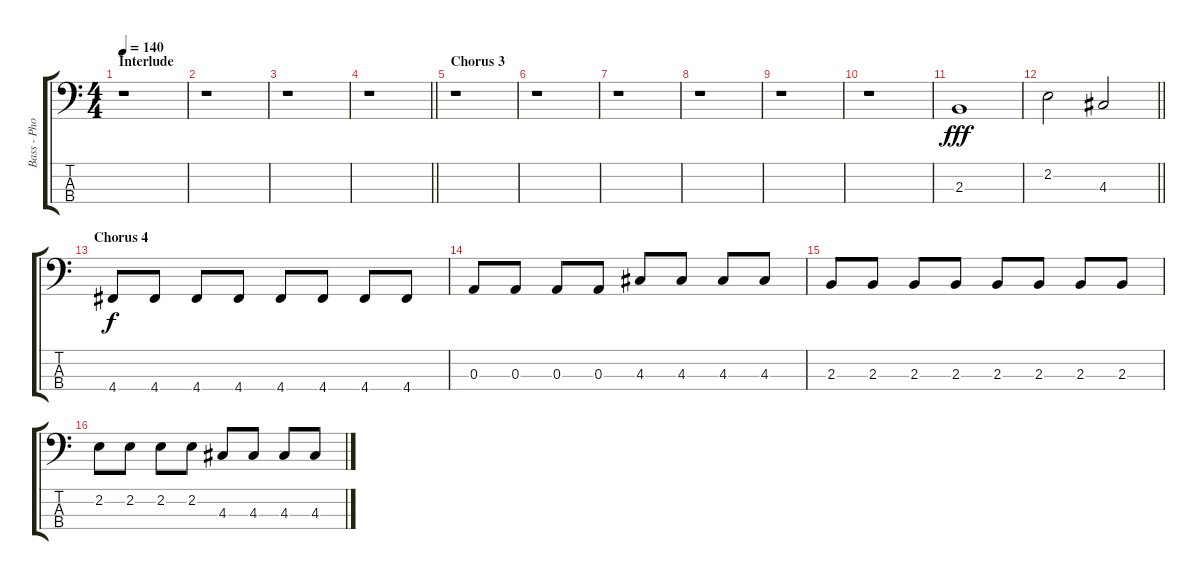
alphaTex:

\track ("Bass - Phoenix" "Bass - Pho") {instrument electricbasspick}
\staff {score tabs}
\tuning (G2 D2 A1 D1) {hide}
\ts (4 4)
\section ("" "Interlude")
\tempo 140
\clef f4
\ks c
r.1{dy f} |
r.1 |
r.1 |
\barLineRight lightlight
r.1 |
\section ("" "Chorus 3")
r.1 |
r.1 |
r.1 |
r.1 |
r.1 |
r.1 |
2.3.1{dy fff volume 16} |
\barLineRight lightlight
2.2.2 4.3.2 |
\section ("" "Chorus 4")
4.4.8{dy f volume 12} 4.4.8 4.4.8 4.4.8 4.4.8 4.4.8 4.4.8 4.4.8 |
0.3.8 0.3.8 0.3.8 0.3.8 4.3.8 4.3.8 4.3.8 4.3.8 |
2.3.8 2.3.8 2.3.8 2.3.8 2.3.8 2.3.8 2.3.8 2.3.8 |
2.2.8 2.2.8 2.2.8 2.2.8 4.3.8 4.3.8 4.3.8 4.3.8
